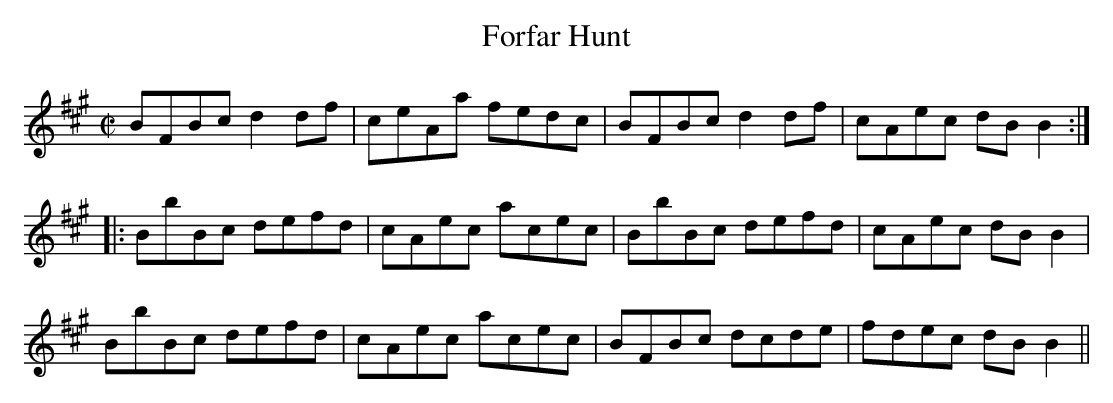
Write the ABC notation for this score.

X:1
T:Forfar Hunt
M:C|
L:1/8
K:Bdor
BFBc d2df|ceAa fedc|BFBc d2df|cAec dBB2:|
|:BbBc defd|cAec acec|BbBc defd|cAec dBB2|
BbBc defd|cAec acec| BFBc dcde|fdec dBB2||
